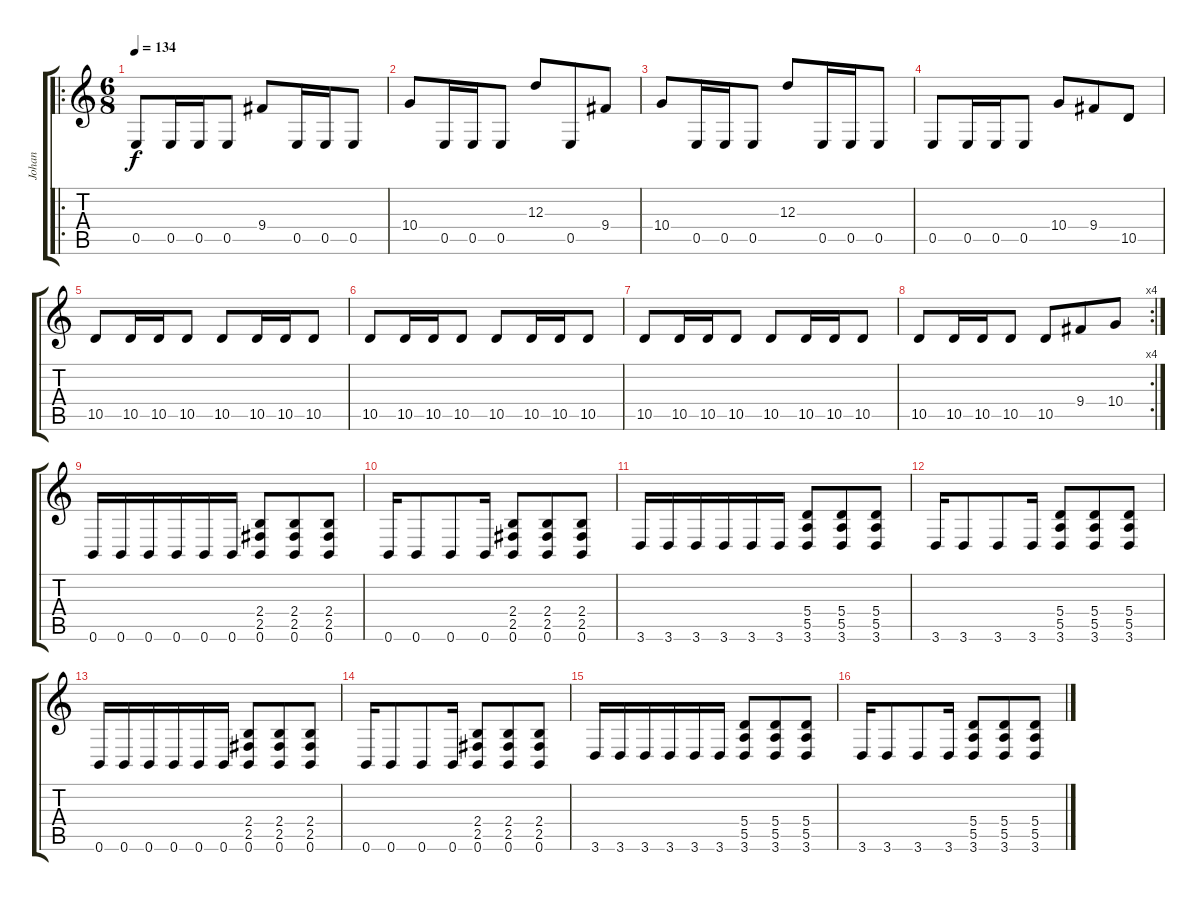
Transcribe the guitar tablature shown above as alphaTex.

\track ("Johan" "Johan") {instrument distortionguitar}
\staff {score tabs}
\tuning (B3 Gb3 D3 A2 E2 B1) {hide}
\ro
\ts (6 8)
\tempo 134
\clef g2
\ks c
0.5.8{dy f} 0.5.16 0.5.16 0.5.8 9.4.8 0.5.16 0.5.16 0.5.8 |
10.4.8 0.5.16 0.5.16 0.5.8 12.3.8 0.5.8 9.4.8 |
10.4.8 0.5.16 0.5.16 0.5.8 12.3.8 0.5.16 0.5.16 0.5.8 |
0.5.8 0.5.16 0.5.16 0.5.8 10.4.8 9.4.8 10.5.8 |
10.5.8 10.5.16 10.5.16 10.5.8 10.5.8 10.5.16 10.5.16 10.5.8 |
10.5.8 10.5.16 10.5.16 10.5.8 10.5.8 10.5.16 10.5.16 10.5.8 |
10.5.8 10.5.16 10.5.16 10.5.8 10.5.8 10.5.16 10.5.16 10.5.8 |
\rc 4
10.5.8 10.5.16 10.5.16 10.5.8 10.5.8 9.4.8 10.4.8 |
0.6.16 0.6.16 0.6.16 0.6.16 0.6.16 0.6.16 (2.4 2.5 0.6).8 (2.4 2.5 0.6).8 (2.4 2.5 0.6).8 |
0.6.16 0.6.8 0.6.8 0.6.16 (2.4 2.5 0.6).8 (2.4 2.5 0.6).8 (2.4 2.5 0.6).8 |
3.6.16 3.6.16 3.6.16 3.6.16 3.6.16 3.6.16 (5.4 5.5 3.6).8 (5.4 5.5 3.6).8 (5.4 5.5 3.6).8 |
3.6.16 3.6.8 3.6.8 3.6.16 (5.4 5.5 3.6).8 (5.4 5.5 3.6).8 (5.4 5.5 3.6).8 |
0.6.16 0.6.16 0.6.16 0.6.16 0.6.16 0.6.16 (2.4 2.5 0.6).8 (2.4 2.5 0.6).8 (2.4 2.5 0.6).8 |
0.6.16 0.6.8 0.6.8 0.6.16 (2.4 2.5 0.6).8 (2.4 2.5 0.6).8 (2.4 2.5 0.6).8 |
3.6.16 3.6.16 3.6.16 3.6.16 3.6.16 3.6.16 (5.4 5.5 3.6).8 (5.4 5.5 3.6).8 (5.4 5.5 3.6).8 |
3.6.16 3.6.8 3.6.8 3.6.16 (5.4 5.5 3.6).8 (5.4 5.5 3.6).8 (5.4 5.5 3.6).8
